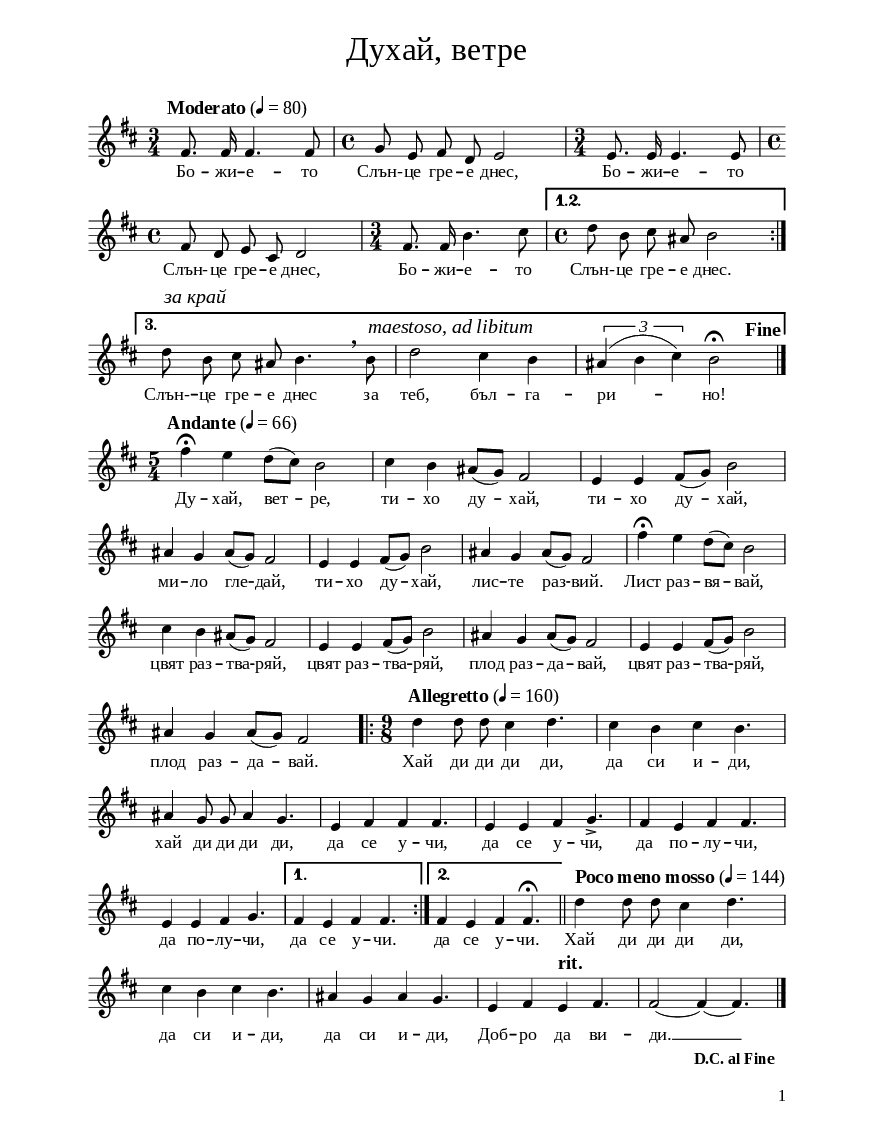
\version "2.24.2"

\include "include/globals.ily"

\bookpart {
  \label #'ref136
  \tocItem \markup "Духай, ветре"
  \paper {
    print-all-headers = ##t
    print-page-number = ##t
    print-first-page-number = ##t

    % put page numbers on the bottom
    oddHeaderMarkup = \markup ""
    evenHeaderMarkup = \markup ""
    oddFooterMarkup = \markup
    \fill-line {
      ""
      \if \should-print-page-number \fromproperty #'page:page-number-string
    }
    evenFooterMarkup = \markup
    \fill-line {
      \if \should-print-page-number \fromproperty #'page:page-number-string
      ""
    }

    left-margin = 1.5\cm
    right-margin = 1.5\cm
    top-margin = 1.6\cm
    bottom-margin = 1.2\cm
    ragged-bottom = ##t % do not spread the staves to fill the whole vertical space

    % change distance between staves
    system-system-spacing =
    #'((basic-distance . 8.5)
       (minimum-distance . 6)
       (padding . 1)
       (stretchability . 12))
  }
  \score {
    \include "include/score-layout.ily"

    \new Voice \relative c' {
      \clef treble
      \key b \minor
      \time 3/4
      \tempoFunc "Moderato" 4 "80"
      \autoBeamOff

      \repeat volta 3 {
        fis8.  fis16  fis4.  fis8 | % 2
        \time 4/4  | % 2
        g8  e8  fis8  d8  e2
        | % 3
        \time 3/4  | % 3
        e8.  e16  e4.  e8 \break | % 4
        \time 4/4  | % 4
        fis8  d8  e8  cis8
        d2 | % 5
        \time 3/4  | % 5
        fis8.  fis16  b4.  cis8
        \time 4/4 |
      }
      \alternative {
        {
          d8  b8  cis8 ais8  b2 | \break
        }
        {
          d8 \mark \markup \italic {"за край"}   b8 cis8  ais8  b4. \breathe b8 |
          \mark \markup \huge\italic {"                      maestoso, ad libitum"}
          d2 cis4 b4 |


          \tweak direction #up \times 2/3 {
            \once \override Slur.positions = #'(1 . 1)
            \once \override Slur.height-limit = #5.91
            ais4 (  b4  cis4 )
          }
          \once \override Score.MetronomeMark.outside-staff-priority = #599
          \once \override Score.MetronomeMark.X-extent=#'(-3.5 . 0)
          \tempo "Fine" b2 ^\fermata
        }
      } \break  \bar "|."

      \once \override Staff.TimeSignature.break-visibility = ##(#f #t #t)
      \time 5/4 \tempoFunc "Andante" 4 "66" fis'4 ^\fermata
      e4  d8 [ ( cis8 ) ] b2 |
      cis4  b4  ais8 ( [  g8 ) ]  fis2 |
      e4  e4 fis8 ( [  g8 ) ] b2 | \break
      ais4 g4  ais8 ( [  g8 ) ]  fis2 |
      e4 e4  fis8 ( [  g8 ) ]  b2 |
      ais4  g4  ais8 ( [  g8 ) ]  fis2 |
      fis'4 ^\fermata  e4  d8 ( [
      cis8 ) ]  b2 | \break
      cis4 b4  ais8 ( [  g8 ) ]  fis2 |
      e4 e4  fis8 ( [  g8 ) ] b2 |
      ais4  g4  ais8 ( [  g8 ) ]  fis2 |
      e4  e4  fis8 ( [  g8 ) ] b2 | \break
      ais4  g4  ais8 ( [  g8 ) ]  fis2 |
      \repeat volta 2 {
        \time 9/8 \tempoFunc "  Allegretto" 4 "160"  d'4
        d8  d8  cis4 d4. |
        cis4  b4  cis4 b4. | \break
        ais4  g8  g8 ais4  g4. |
        e4 fis4 fis4  fis4. |
        e4  e4  fis4 g4. -> |
        fis4  e4  fis4 fis4. \break
        e4  e4  fis4  g4.
      }

      \alternative {
        {
          fis4  e4  fis4  fis4.
        }
        {
          fis4  e4  fis4  fis4.^\fermata \bar "||"
        }
      }

      \tempoFunc "Poco meno mosso" 4 "144" d'4 d8 d8 cis4 d4. | \break
      cis4  b4
      cis4  b4.  ais4  g4  ais4
      g4.  e4   fis4
      \tempo "rit." e4  fis4.
      fis2 ~  fis4 ~ fis4.\break  \bar "|."
    }

    \addlyrics {
      Бо -- жи -- е -- то "Слън-" -- це гре --
      е днес, Бо -- жи -- е -- то "Слън-" --
      це гре -- е днес, Бо -- жи -- е --
      то "Слън-"  -- це гре -- е днес. "Слън-"
      -- це гре -- е днес за теб, бъл --
      га -- ри  --  но! Ду -- хай, вет
      -- ре, ти -- хо ду -- хай, ти
      -- хо ду -- хай, ми -- ло гле
      -- дай, ти -- хо ду -- хай,
      лис -- те раз -- вий. Лист раз
      -- вя -- вай, цвят раз -- тва
      -- ряй, цвят раз -- тва --
      ряй, плод раз -- да -- вай,
      цвят раз -- тва -- ряй, плод
      раз -- да -- вай. Хай ди ди ди
      ди, да си и -- ди, хай ди ди ди
      ди, да се у -- чи, да се у -- чи,
      да по -- лу -- чи, да по -- лу --
      чи, да се у -- чи. да се у -- чи.
      Хай ди ди ди ди, да си и -- ди,
      да си и -- ди, Доб -- ро да ви --
      ди. __
    }

    \header {
      title = \titleFunc "Духай, ветре" "Duhaj, vetre"
    }

    \midi{}

  } % score

  \markup \dc-one "D.C. al Fine"


} % bookpart
